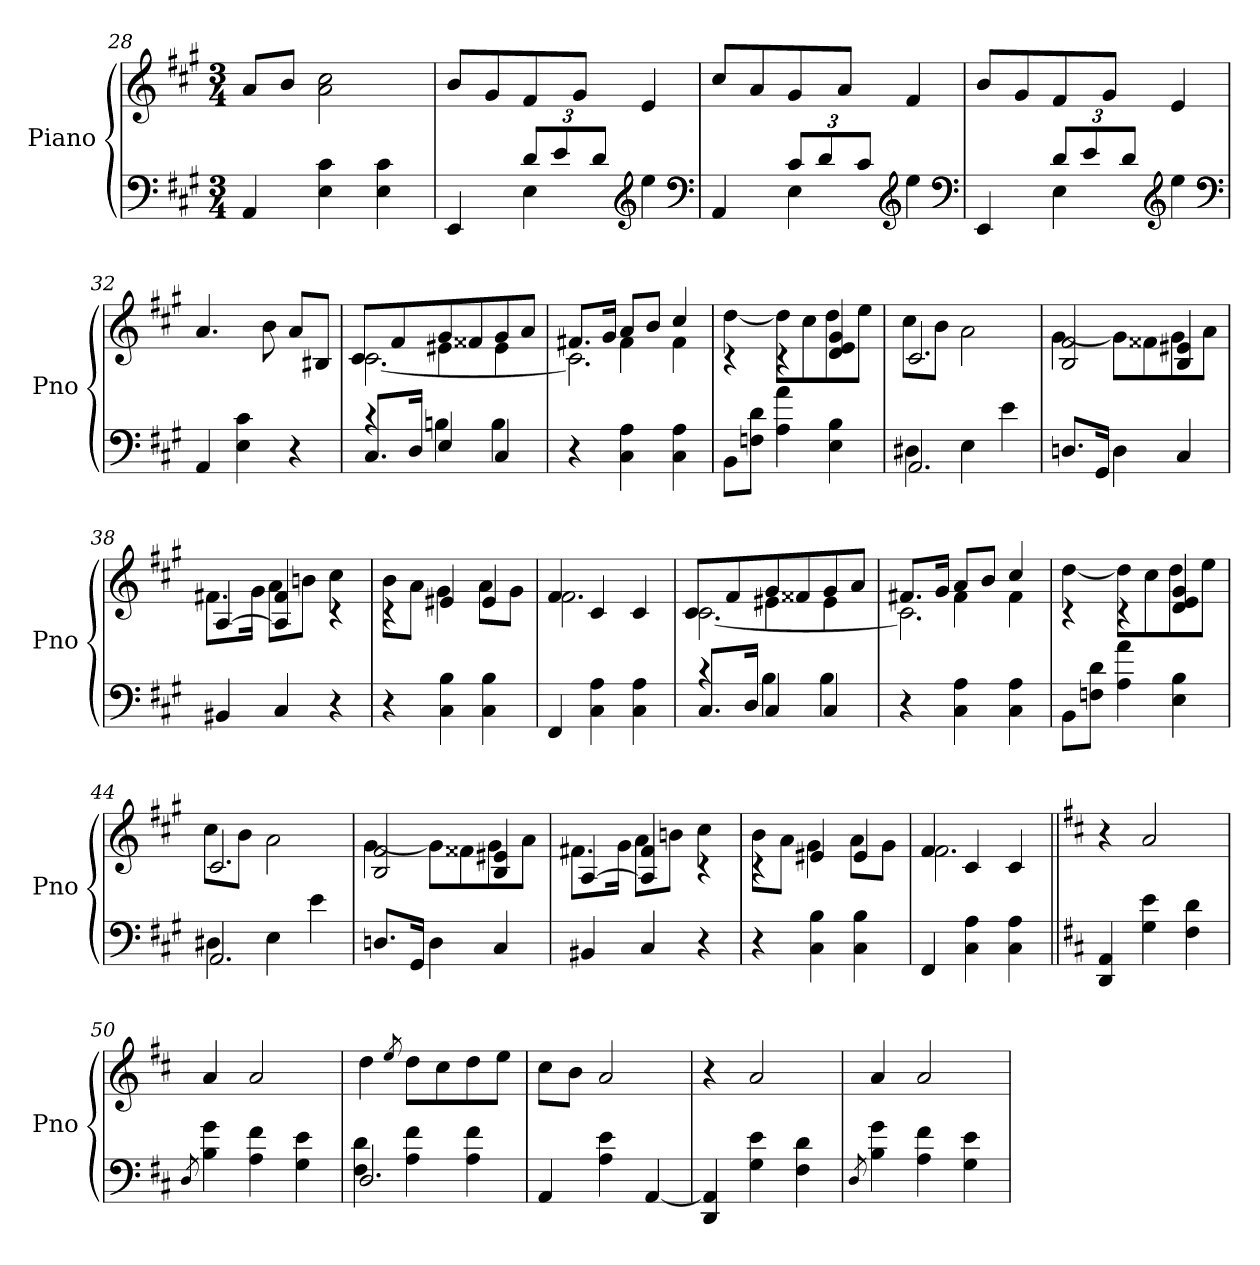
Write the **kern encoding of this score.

**kern	**kern
*part1	*part1
*staff2	*staff1
*I"Piano	*
*I'Pno	*
*clefF4	*clefG2
*k[f#c#g#]	*k[f#c#g#]
*f#:	*f#:
*M3/4	*M3/4
=28	=28
4AA	8aL
.	8bJ
4E 4c#	2a 2cc#
4E 4c#	.
=29	=29
*^	*
4ryy	4EE	8bL
.	.	8g#
12dL	4E	8f#
12e	.	.
.	.	8g#J
12dJ	.	.
*clefG2	*	*
4ryy	4ee	4e
*clefF4	*	*
=30	=30	=30
4ryy	4AA	8cc#L
.	.	8a
12c#L	4E	8g#
12d	.	.
.	.	8aJ
12c#J	.	.
*clefG2	*	*
4ryy	4ee	4f#
*clefF4	*	*
=31	=31	=31
4ryy	4EE	8bL
.	.	8g#
12dL	4E	8f#
12e	.	.
.	.	8g#J
12dJ	.	.
*clefG2	*	*
4ryy	4ee	4e
*v	*v	*
*clefF4	*
=32	=32
4AA	4.a
4E 4c#	.
.	8b
4r	8aL
.	8B#XJ
=33	=33
*^	*^
*	*	*	*^
8.C#L	4rc	4ryy	[2.c#	8c#L
.	.	.	.	8f#
16DJk	.	.	.	.
4E	4Bn	4e#X\	.	8g#
.	.	.	.	8f##X
4C#	4B	4e#\	.	8g#
.	.	.	.	8aJ
*v	*v	*	*	*
=34	=34	=34	=34
4r	4ryy	2.c#]	8.f#XL
.	.	.	16g#Jk
4C# 4A	4f#\	.	8aL
.	.	.	8bJ
4C# 4A	4f#\	.	4cc#
*	*	*v	*v
=35	=35	=35
8BBL	4rc	[4dd
8Fn 8dJ	.	.
4A 4a	4rc	8ddL]
.	.	8cc#
4E 4B	4d 4e 4g#	8dd
.	.	8eeJ
=36	=36	=36
*^	*	*
2.AA	4D#X	2.c#	8cc#L
.	.	.	8bJ
.	4E	.	2a
.	4e	.	.
*v	*v	*	*
=37	=37	=37
8.DnL	2B 2f#	[4g#
16GG#Jk	.	.
4D	.	8g#L]
.	.	8f##X
4C#	4B 4e#X	8g#
.	.	8aJ
=38	=38	=38
4BB#X	[4A	8.f#XL
.	.	16g#Jk
4C#	4A] 4f#	8aL
.	.	8bnJ
4r	4rc	4cc#
=39	=39	=39
4r	4rc	8bL
.	.	8aJ
4C# 4B	4e#X	4g#
4C# 4B	4e#	8aL
.	.	8g#J
=40	=40	=40
4FF#	4f#	2.f#
4C# 4A	4c#	.
4C# 4A	4c#	.
=41	=41	=41
*^	*	*^
8.C#L	4rc	4ryy	[2.c#	8c#L
.	.	.	.	8f#
16DJk	.	.	.	.
4C#	4B	4e#X\	.	8g#
.	.	.	.	8f##X
4C#	4B	4e#\	.	8g#
.	.	.	.	8aJ
*v	*v	*	*	*
=42	=42	=42	=42
4r	4ryy	2.c#]	8.f#XL
.	.	.	16g#Jk
4C# 4A	4f#\	.	8aL
.	.	.	8bJ
4C# 4A	4f#\	.	4cc#
*	*	*v	*v
=43	=43	=43
8BBL	4rc	[4dd
8Fn 8dJ	.	.
4A 4a	4rc	8ddL]
.	.	8cc#
4E 4B	4d 4e 4g#	8dd
.	.	8eeJ
=44	=44	=44
*^	*	*
2.AA	4D#X	2.c#	8cc#L
.	.	.	8bJ
.	4E	.	2a
.	4e	.	.
*v	*v	*	*
=45	=45	=45
8.DnL	2B 2f#	[4g#
16GG#Jk	.	.
4D	.	8g#L]
.	.	8f##X
4C#	4B 4e#X	8g#
.	.	8aJ
=46	=46	=46
4BB#X	[4A	8.f#XL
.	.	16g#Jk
4C#	4A] 4f#	8aL
.	.	8bnJ
4r	4rc	4cc#
=47	=47	=47
4r	4rc	8bL
.	.	8aJ
4C# 4B	4e#X	4g#
4C# 4B	4e#	8aL
.	.	8g#J
=48	=48	=48
4FF#	4f#	2.f#
4C# 4A	4c#	.
4C# 4A	4c#	.
*	*v	*v
=49||	=49||
*k[f#c#]	*k[f#c#]
4DD 4AA	4r
4G 4e	2a
4F# 4d	.
=50	=50
8qD/	.
4B 4g	4a
4A 4f#	2a
4G 4e	.
=51	=51
*^	*
2.D	4F# 4d	4dd
.	.	8qee/
.	4A 4f#	8ddL
.	.	8cc#
.	4A 4f#	8dd
.	.	8eeJ
*v	*v	*
=52	=52
4AA	8cc#L
.	8bJ
4A 4e	2a
[4AA	.
=53	=53
4DD 4AA]	4r
4G 4e	2a
4F# 4d	.
=54	=54
8qD/	.
4B 4g	4a
4A 4f#	2a
4G 4e	.
=	=
*-	*-
